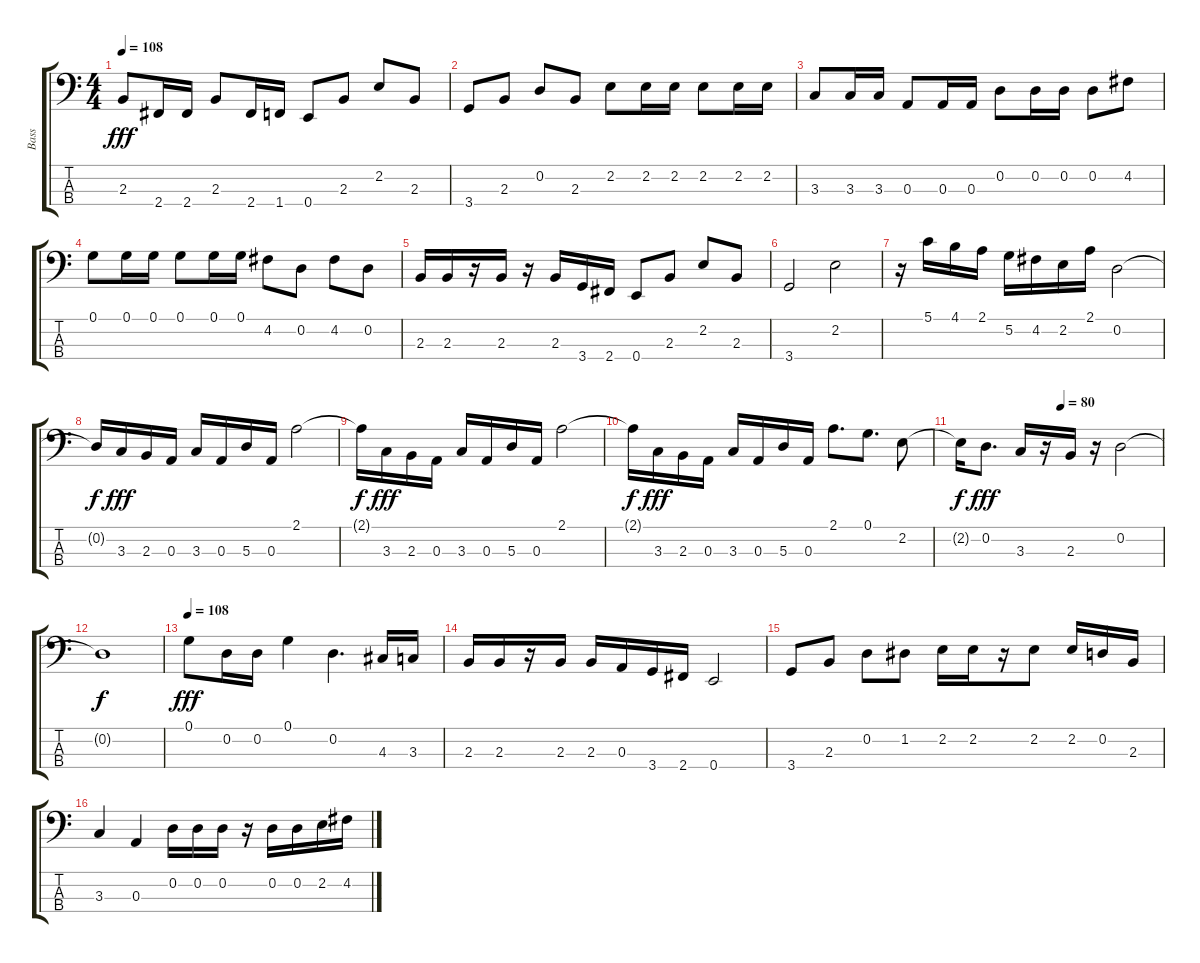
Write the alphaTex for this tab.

\track ("Bass" "Bass") {instrument electricbassfinger}
\staff {score tabs}
\tuning (G2 D2 A1 E1) {hide}
\ts (4 4)
\tempo 108
\clef f4
\ks c
2.3.8{dy fff} 2.4.16 2.4.16 2.3.8 2.4.16 1.4.16 0.4.8 2.3.8 2.2.8 2.3.8 |
3.4.8 2.3.8 0.2.8 2.3.8 2.2.8 2.2.16 2.2.16 2.2.8 2.2.16 2.2.16 |
3.3.8 3.3.16 3.3.16 0.3.8 0.3.16 0.3.16 0.2.8 0.2.16 0.2.16 0.2.8 4.2.8 |
0.1.8 0.1.16 0.1.16 0.1.8 0.1.16 0.1.16 4.2.8 0.2.8 4.2.8 0.2.8 |
2.3.16 2.3.16 r.16 2.3.16 r.16 2.3.16 3.4.16 2.4.16 0.4.8 2.3.8 2.2.8 2.3.8 |
3.4.2 2.2.2 |
r.16 5.1.16 4.1.16 2.1.16 5.2.16 4.2.16 2.2.16 2.1.16 0.2.2 |
0.2{t}.16{dy f} 3.3.16{dy fff} 2.3.16 0.3.16 3.3.16 0.3.16 5.3.16 0.3.16 2.1.2 |
2.1{t}.16{dy f} 3.3.16{dy fff} 2.3.16 0.3.16 3.3.16 0.3.16 5.3.16 0.3.16 2.1.2 |
2.1{t}.16{dy f} 3.3.16{dy fff} 2.3.16 0.3.16 3.3.16 0.3.16 5.3.16 0.3.16 2.1.8{d} 0.1.8{d} 2.2.8 |
\tempo (80 0.5)
2.2{t}.16{dy f} 0.2.8{d dy fff} 3.3.16 r.16 2.3.16 r.16 0.2.2 |
0.2{t}.1{dy f} |
\tempo 108
0.1.8{dy fff} 0.2.16 0.2.16 0.1.4 0.2.4{d} 4.3.16 3.3.16 |
2.3.16 2.3.16 r.16 2.3.16 2.3.16 0.3.16 3.4.16 2.4.16 0.4.2 |
3.4.8 2.3.8 0.2.8 1.2.8 2.2.16 2.2.16 r.16 2.2.8 2.2.16 0.2.16 2.3.16 |
3.3.4 0.3.4 0.2.16 0.2.16 0.2.16 r.16 0.2.16 0.2.16 2.2.16 4.2.16
